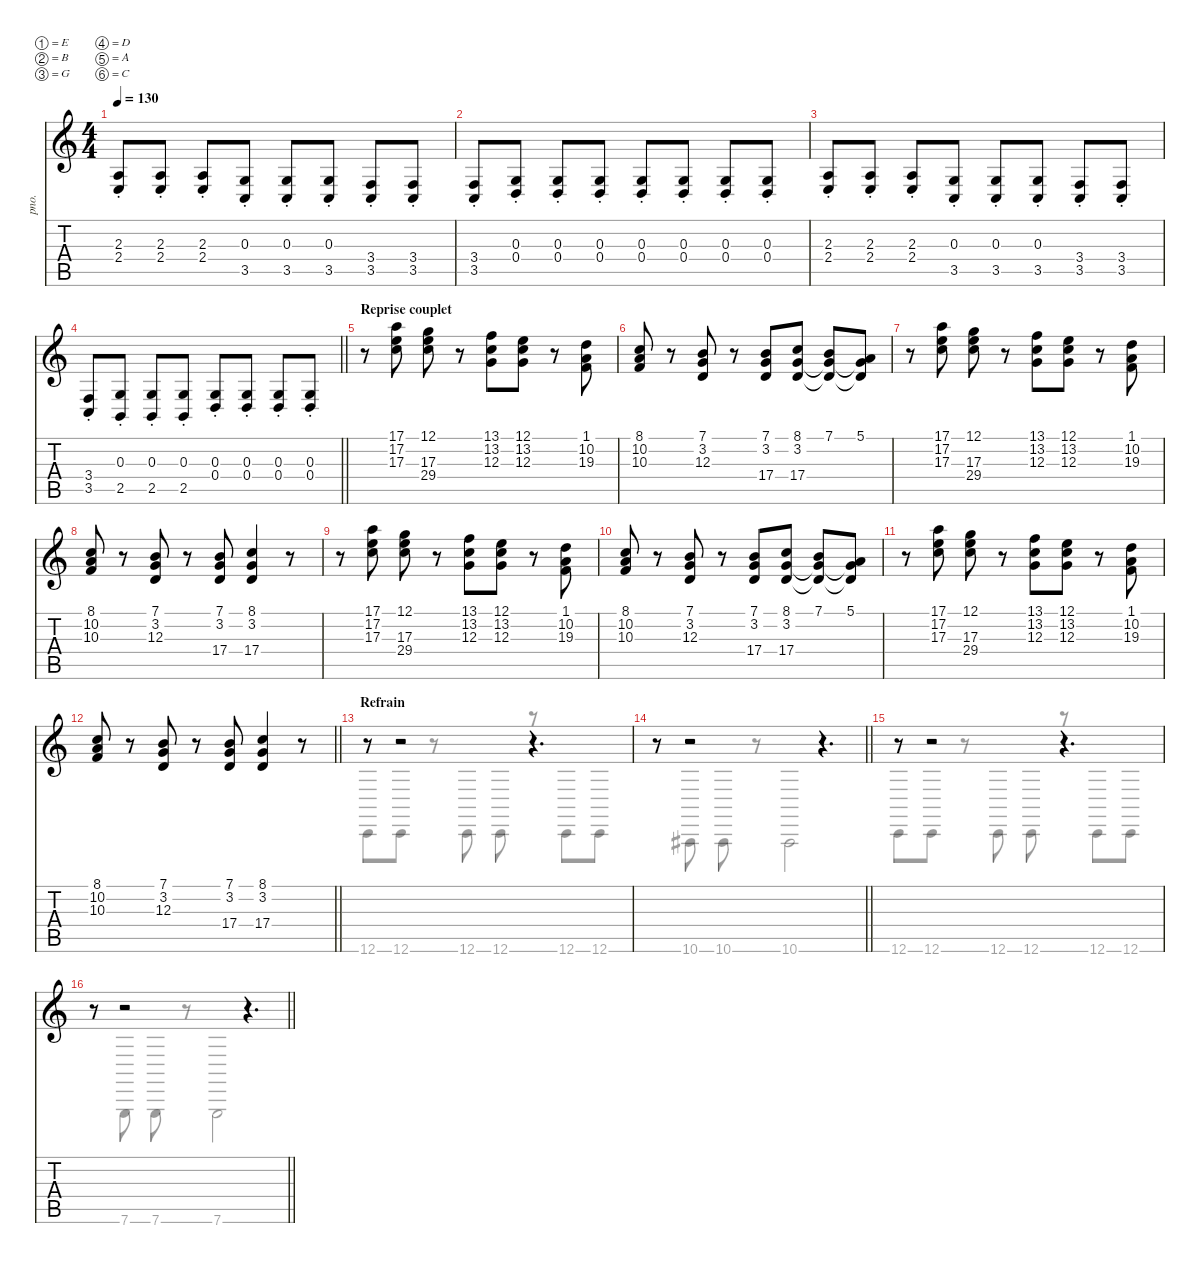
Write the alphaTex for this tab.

\defaultSystemsLayout 4
\hideDynamics
\bracketExtendMode nobrackets
\track ("Reney" "pno.") {mute instrument brightacousticpiano}
\staff {score tabs}
\tuning (E4 B3 G3 D3 A2 C1)
\voice
\ts (4 4)
\tempo 130
\clef g2
\ks c
(2.3{st} 2.4{st}).8{dy f beam Up} (2.3{st} 2.4{st}).8{beam Up} (2.3{st} 2.4{st}).8{beam Up} (0.3{st} 3.5{st}).8{beam Up} (0.3{st} 3.5{st}).8{beam Up} (0.3{st} 3.5{st}).8{beam Up} (3.4{st} 3.5{st}).8{beam Up} (3.4{st} 3.5{st}).8{beam Up} |
(3.4{st} 3.5{st}).8{beam Up} (0.3{st} 0.4{st}).8{beam Up} (0.3{st} 0.4{st}).8{beam Up} (0.3{st} 0.4{st}).8{beam Up} (0.3{st} 0.4{st}).8{beam Up} (0.3{st} 0.4{st}).8{beam Up} (0.3{st} 0.4{st}).8{beam Up} (0.3{st} 0.4{st}).8{beam Up} |
(2.3{st} 2.4{st}).8{beam Up} (2.3{st} 2.4{st}).8{beam Up} (2.3{st} 2.4{st}).8{beam Up} (0.3{st} 3.5{st}).8{beam Up} (0.3{st} 3.5{st}).8{beam Up} (0.3{st} 3.5{st}).8{beam Up} (3.4{st} 3.5{st}).8{beam Up} (3.4{st} 3.5{st}).8{beam Up} |
\barLineRight lightlight
(3.4{st} 3.5{st}).8{beam Up} (0.3{st} 2.5).8{beam Up} (0.3{st} 2.5).8{beam Up} (0.3{st} 2.5).8{beam Up} (0.3{st} 0.4{st}).8{beam Up} (0.3{st} 0.4{st}).8{beam Up} (0.3{st} 0.4{st}).8{beam Up} (0.3{st} 0.4{st}).8{beam Up} |
\section ("" "Reprise couplet")
r.8{beam Down} (17.1 17.2 17.3).8{beam Down} (12.1 17.3 29.4).8{beam Down} r.8{beam Down} (13.1 13.2 12.3).8{beam Down} (12.1 13.2 12.3).8{beam Down} r.8{beam Down} (1.1 10.2 19.3).8{beam Up} |
(8.1 10.2 10.3).8{beam Up} r.8{beam Down} (7.1 3.2 12.3).8{beam Up} r.8{beam Down} (7.1 3.2 17.4).8{beam Up} (8.1 3.2 17.4).8{beam Up} (7.1 3.2{t} 17.4{t}).8{beam Up} (5.1 3.2{t} 17.4{t}).8{beam Up} |
r.8{beam Down} (17.1 17.2 17.3).8{beam Down} (12.1 17.3 29.4).8{beam Down} r.8{beam Down} (13.1 13.2 12.3).8{beam Down} (12.1 13.2 12.3).8{beam Down} r.8{beam Down} (1.1 10.2 19.3).8{beam Up} |
(8.1 10.2 10.3).8{beam Up} r.8{beam Down} (7.1 3.2 12.3).8{beam Up} r.8{beam Down} (7.1 3.2 17.4).8{beam Up} (8.1 3.2 17.4).4{beam Up} r.8{beam Down} |
r.8{beam Down} (17.1 17.2 17.3).8{beam Down} (12.1 17.3 29.4).8{beam Down} r.8{beam Down} (13.1 13.2 12.3).8{beam Down} (12.1 13.2 12.3).8{beam Down} r.8{beam Down} (1.1 10.2 19.3).8{beam Up} |
(8.1 10.2 10.3).8{beam Up} r.8{beam Down} (7.1 3.2 12.3).8{beam Up} r.8{beam Down} (7.1 3.2 17.4).8{beam Up} (8.1 3.2 17.4).8{beam Up} (7.1 3.2{t} 17.4{t}).8{beam Up} (5.1 3.2{t} 17.4{t}).8{beam Up} |
r.8{beam Down} (17.1 17.2 17.3).8{beam Down} (12.1 17.3 29.4).8{beam Down} r.8{beam Down} (13.1 13.2 12.3).8{beam Down} (12.1 13.2 12.3).8{beam Down} r.8{beam Down} (1.1 10.2 19.3).8{beam Up} |
\barLineRight lightlight
(8.1 10.2 10.3).8{beam Up} r.8{beam Down} (7.1 3.2 12.3).8{beam Up} r.8{beam Down} (7.1 3.2 17.4).8{beam Up} (8.1 3.2 17.4).4{beam Up} r.8{beam Down} |
\section ("" "Refrain")
r.8{instrument brightacousticpiano beam Up} r.2{beam Up} r.4{d beam Up} |
\barLineRight lightlight
r.8{beam Up} r.2{beam Up} r.4{d beam Up} |
r.8{beam Up} r.2{beam Up} r.4{d beam Up} |
\barLineRight lightlight
r.8{beam Up} r.2{beam Up} r.4{d beam Up}
\voice
\clef g2
\ottava regular
\simile none
\ks c
|
|
|
\barLineRight lightlight
|
|
|
|
|
|
|
|
\barLineRight lightlight
|
12.6.8{beam Down} 12.6.8{beam Down} r.8{beam Down} 12.6.8{beam Down} 12.6.8{beam Down} r.8{beam Down} 12.6.8{beam Down} 12.6.8{beam Down} |
\barLineRight lightlight
r.8{beam Down} 10.6{acc #}.8{beam Down} 10.6{acc #}.8{beam Down} r.8{beam Down} 10.6{acc #}.2{beam Down} |
12.6.8{beam Down} 12.6.8{beam Down} r.8{beam Down} 12.6.8{beam Down} 12.6.8{beam Down} r.8{beam Down} 12.6.8{beam Down} 12.6.8{beam Down} |
\barLineRight lightlight
r.8{beam Down} 7.6.8{beam Down} 7.6.8{beam Down} r.8{beam Down} 7.6.2{beam Down}
